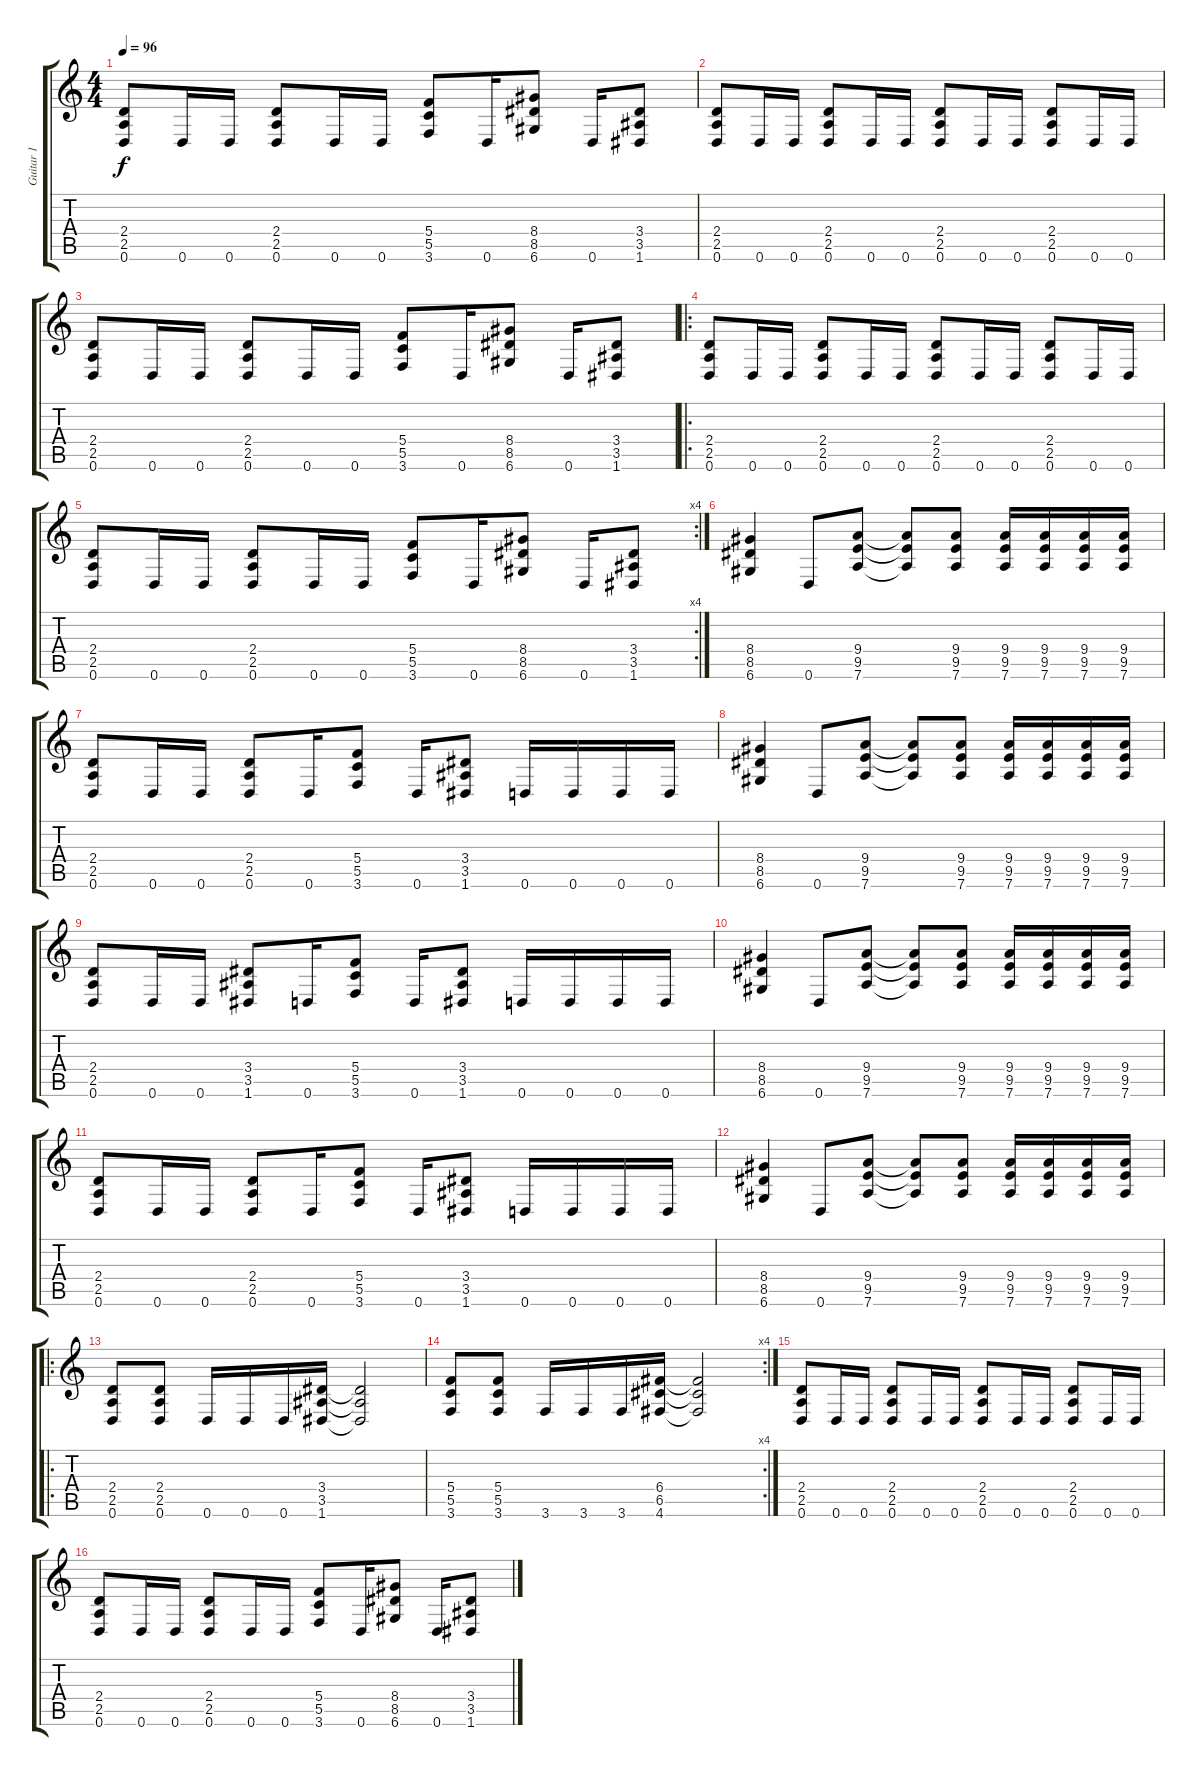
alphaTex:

\track ("Guitar 1" "Guitar 1") {instrument distortionguitar}
\staff {score tabs}
\tuning (D4 A3 F3 C3 G2 D2) {hide}
\ts (4 4)
\tempo 96
\clef g2
\ks c
(2.4 2.5 0.6).8{dy f} 0.6.16 0.6.16 (2.4 2.5 0.6).8 0.6.16 0.6.16 (5.4 5.5 3.6).8 0.6.16 (8.4 8.5 6.6).8 0.6.16 (3.4 3.5 1.6).8 |
(2.4 2.5 0.6).8 0.6.16 0.6.16 (2.4 2.5 0.6).8 0.6.16 0.6.16 (2.4 2.5 0.6).8 0.6.16 0.6.16 (2.4 2.5 0.6).8 0.6.16 0.6.16 |
(2.4 2.5 0.6).8 0.6.16 0.6.16 (2.4 2.5 0.6).8 0.6.16 0.6.16 (5.4 5.5 3.6).8 0.6.16 (8.4 8.5 6.6).8 0.6.16 (3.4 3.5 1.6).8 |
\ro
(2.4 2.5 0.6).8 0.6.16 0.6.16 (2.4 2.5 0.6).8 0.6.16 0.6.16 (2.4 2.5 0.6).8 0.6.16 0.6.16 (2.4 2.5 0.6).8 0.6.16 0.6.16 |
\rc 4
(2.4 2.5 0.6).8 0.6.16 0.6.16 (2.4 2.5 0.6).8 0.6.16 0.6.16 (5.4 5.5 3.6).8 0.6.16 (8.4 8.5 6.6).8 0.6.16 (3.4 3.5 1.6).8 |
(8.4 8.5 6.6).4 0.6.8 (9.4 9.5 7.6).8 (9.4{t} 9.5{t} 7.6{t}).8 (9.4 9.5 7.6).8 (9.4 9.5 7.6).16 (9.4 9.5 7.6).16 (9.4 9.5 7.6).16 (9.4 9.5 7.6).16 |
(2.4 2.5 0.6).8 0.6.16 0.6.16 (2.4 2.5 0.6).8 0.6.16 (5.4 5.5 3.6).8 0.6.16 (3.4 3.5 1.6).8 0.6.16 0.6.16 0.6.16 0.6.16 |
(8.4 8.5 6.6).4 0.6.8 (9.4 9.5 7.6).8 (9.4{t} 9.5{t} 7.6{t}).8 (9.4 9.5 7.6).8 (9.4 9.5 7.6).16 (9.4 9.5 7.6).16 (9.4 9.5 7.6).16 (9.4 9.5 7.6).16 |
(2.4 2.5 0.6).8 0.6.16 0.6.16 (3.4 3.5 1.6).8 0.6.16 (5.4 5.5 3.6).8 0.6.16 (3.4 3.5 1.6).8 0.6.16 0.6.16 0.6.16 0.6.16 |
(8.4 8.5 6.6).4 0.6.8 (9.4 9.5 7.6).8 (9.4{t} 9.5{t} 7.6{t}).8 (9.4 9.5 7.6).8 (9.4 9.5 7.6).16 (9.4 9.5 7.6).16 (9.4 9.5 7.6).16 (9.4 9.5 7.6).16 |
(2.4 2.5 0.6).8 0.6.16 0.6.16 (2.4 2.5 0.6).8 0.6.16 (5.4 5.5 3.6).8 0.6.16 (3.4 3.5 1.6).8 0.6.16 0.6.16 0.6.16 0.6.16 |
(8.4 8.5 6.6).4 0.6.8 (9.4 9.5 7.6).8 (9.4{t} 9.5{t} 7.6{t}).8 (9.4 9.5 7.6).8 (9.4 9.5 7.6).16 (9.4 9.5 7.6).16 (9.4 9.5 7.6).16 (9.4 9.5 7.6).16 |
\ro
(2.4 2.5 0.6).8 (2.4 2.5 0.6).8 0.6.16 0.6.16 0.6.16 (3.4 3.5 1.6).16 (3.4{t} 3.5{t} 1.6{t}).2 |
\rc 4
(5.4 5.5 3.6).8 (5.4 5.5 3.6).8 3.6.16 3.6.16 3.6.16 (6.4 6.5 4.6).16 (6.4{t} 6.5{t} 4.6{t}).2 |
(2.4 2.5 0.6).8 0.6.16 0.6.16 (2.4 2.5 0.6).8 0.6.16 0.6.16 (2.4 2.5 0.6).8 0.6.16 0.6.16 (2.4 2.5 0.6).8 0.6.16 0.6.16 |
(2.4 2.5 0.6).8 0.6.16 0.6.16 (2.4 2.5 0.6).8 0.6.16 0.6.16 (5.4 5.5 3.6).8 0.6.16 (8.4 8.5 6.6).8 0.6.16 (3.4 3.5 1.6).8
